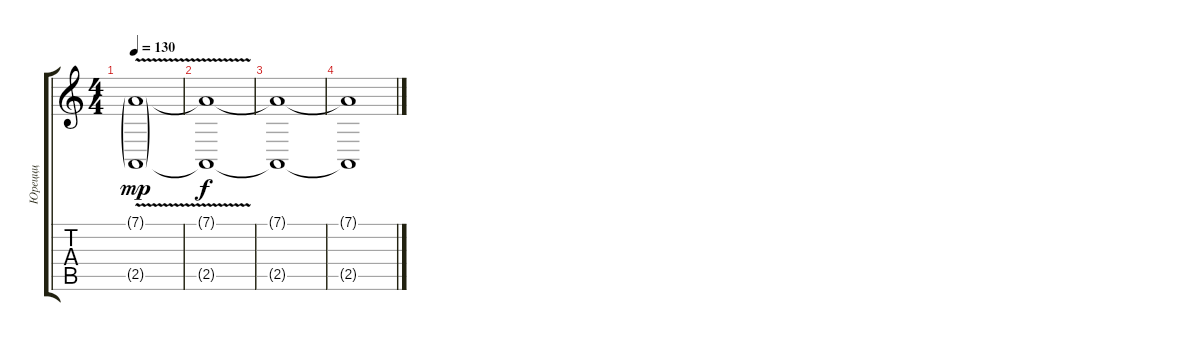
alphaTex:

\track ("Юреццц" "Юреццц") {instrument lead1square}
\staff {score tabs}
\tuning (D4 A3 F3 C3 G2 C2) {hide}
\ts (4 4)
\tempo 130
\clef g2
\ks c
(7.1{v g} 2.5{v g}).1{dy mp volume 4} |
(7.1{t} 2.5{t}).1{dy f} |
(7.1{t} 2.5{t}).1 |
(7.1{t} 2.5{t}).1
